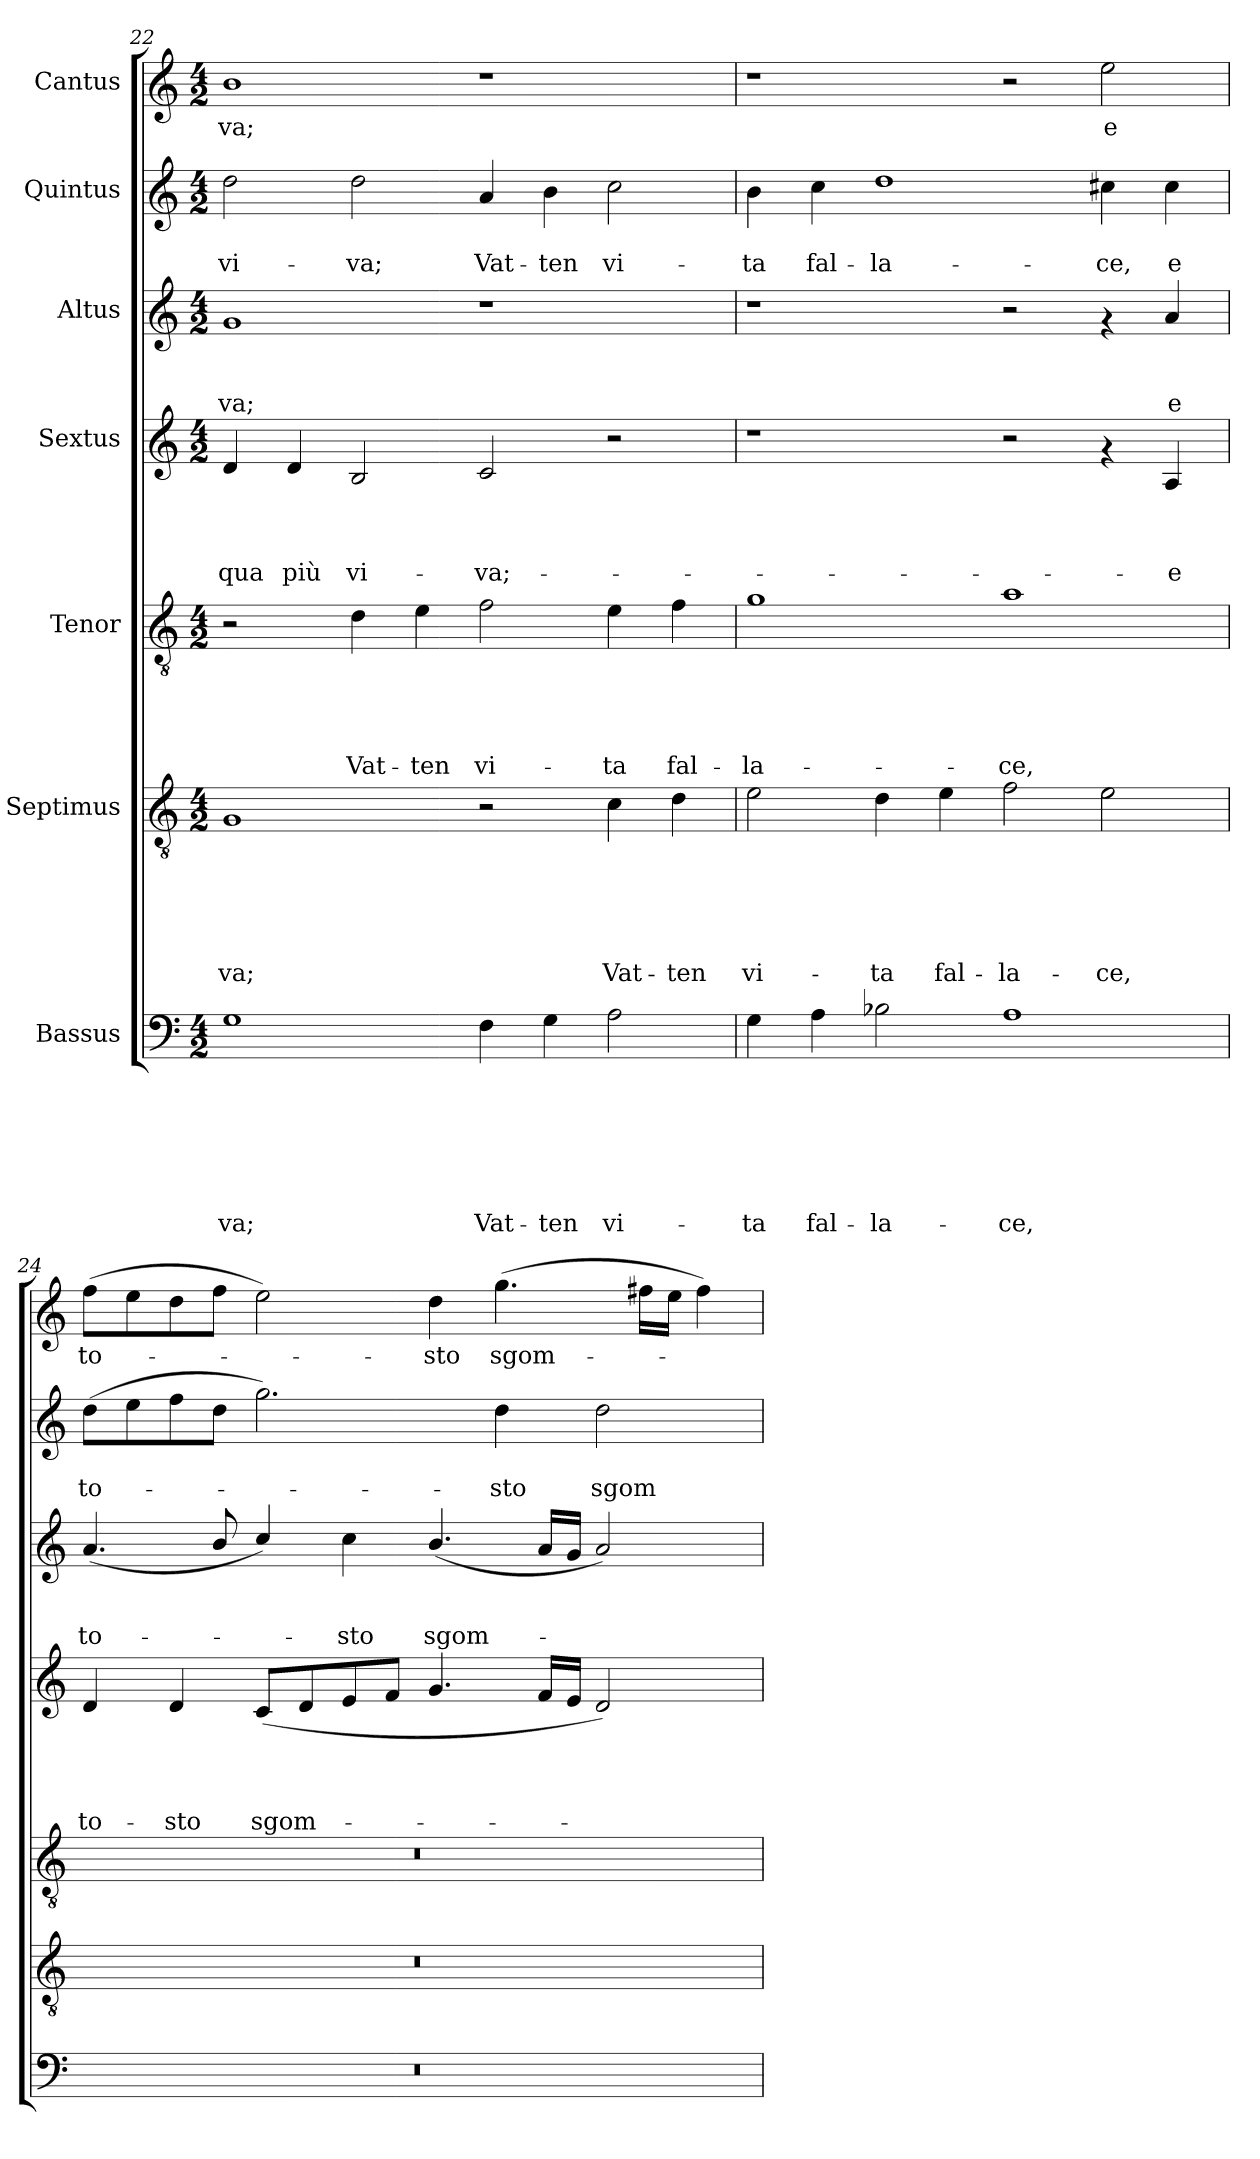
**kern	**text	**text	**text	**text	**text	**text	**text	**kern	**text	**text	**text	**text	**text	**text	**kern	**text	**text	**text	**text	**text	**kern	**text	**text	**text	**text	**kern	**text	**text	**text	**kern	**text	**text	**kern	**text
*part7	*part7	*part7	*part7	*part7	*part7	*part7	*part7	*part6	*part6	*part6	*part6	*part6	*part6	*part6	*part5	*part5	*part5	*part5	*part5	*part5	*part4	*part4	*part4	*part4	*part4	*part3	*part3	*part3	*part3	*part2	*part2	*part2	*part1	*part1
*staff7	*staff7	*staff7	*staff7	*staff7	*staff7	*staff7	*staff7	*staff6	*staff6	*staff6	*staff6	*staff6	*staff6	*staff6	*staff5	*staff5	*staff5	*staff5	*staff5	*staff5	*staff4	*staff4	*staff4	*staff4	*staff4	*staff3	*staff3	*staff3	*staff3	*staff2	*staff2	*staff2	*staff1	*staff1
*I"Bassus	*	*	*	*	*	*	*	*I"Septimus	*	*	*	*	*	*	*I"Tenor	*	*	*	*	*	*I"Sextus	*	*	*	*	*I"Altus	*	*	*	*I"Quintus	*	*	*I"Cantus	*
!!LO:PB:g=z
*clefF4	*	*	*	*	*	*	*	*clefGv2	*	*	*	*	*	*	*clefGv2	*	*	*	*	*	*clefG2	*	*	*	*	*clefG2	*	*	*	*clefG2	*	*	*clefG2	*
*k[]	*	*	*	*	*	*	*	*k[]	*	*	*	*	*	*	*k[]	*	*	*	*	*	*k[]	*	*	*	*	*k[]	*	*	*	*k[]	*	*	*k[]	*
*C:	*	*	*	*	*	*	*	*C:	*	*	*	*	*	*	*C:	*	*	*	*	*	*C:	*	*	*	*	*C:	*	*	*	*C:	*	*	*C:	*
*M4/2	*	*	*	*	*	*	*	*M4/2	*	*	*	*	*	*	*M4/2	*	*	*	*	*	*M4/2	*	*	*	*	*M4/2	*	*	*	*M4/2	*	*	*M4/2	*
=22	=22	=22	=22	=22	=22	=22	=22	=22	=22	=22	=22	=22	=22	=22	=22	=22	=22	=22	=22	=22	=22	=22	=22	=22	=22	=22	=22	=22	=22	=22	=22	=22	=22	=22
!	!	!	!	!	!	!	!LO:LY:b	!	!	!	!	!	!	!LO:LY:b	!	!	!	!	!	!	!	!	!	!	!LO:LY:b	!	!	!	!LO:LY:b	!	!	!LO:LY:b	!	!LO:LY:b
1G	.	.	.	.	.	.	-va;	1G	.	.	.	.	.	-va;	2r	.	.	.	.	.	4d/	.	.	.	-qua	1g	.	.	-va;	2dd\	.	vi-	1b	-va;
!	!	!	!	!	!	!	!	!	!	!	!	!	!	!	!	!	!	!	!	!	!	!	!	!	!LO:LY:b	!	!	!	!	!	!	!	!	!
.	.	.	.	.	.	.	.	.	.	.	.	.	.	.	.	.	.	.	.	.	4d/	.	.	.	più	.	.	.	.	.	.	.	.	.
!	!	!	!	!	!	!	!	!	!	!	!	!	!	!	!	!	!	!	!	!LO:LY:b	!	!	!	!	!LO:LY:b	!	!	!	!	!	!	!LO:LY:b	!	!
.	.	.	.	.	.	.	.	.	.	.	.	.	.	.	4d\	.	.	.	.	Vat-	2B/	.	.	.	vi-	.	.	.	.	2dd\	.	-va;	.	.
!	!	!	!	!	!	!	!	!	!	!	!	!	!	!	!	!	!	!	!	!LO:LY:b	!	!	!	!	!	!	!	!	!	!	!	!	!	!
.	.	.	.	.	.	.	.	.	.	.	.	.	.	.	4e\	.	.	.	.	-ten	.	.	.	.	.	.	.	.	.	.	.	.	.	.
!	!	!	!	!	!	!	!LO:LY:b	!	!	!	!	!	!	!	!	!	!	!	!	!LO:LY:b	!	!	!	!	!LO:LY:b	!	!	!	!	!	!	!LO:LY:b	!	!
4F\	.	.	.	.	.	.	Vat-	2r	.	.	.	.	.	.	2f\	.	.	.	.	vi-	2c/	.	.	.	-va;-	1r	.	.	.	4a/	.	Vat-	1r	.
!	!	!	!	!	!	!	!LO:LY:b	!	!	!	!	!	!	!	!	!	!	!	!	!	!	!	!	!	!	!	!	!	!	!	!	!LO:LY:b	!	!
4G\	.	.	.	.	.	.	-ten	.	.	.	.	.	.	.	.	.	.	.	.	.	.	.	.	.	.	.	.	.	.	4b\	.	-ten	.	.
!	!	!	!	!	!	!	!LO:LY:b	!	!	!	!	!	!	!LO:LY:b	!	!	!	!	!	!LO:LY:b	!	!	!	!	!	!	!	!	!	!	!	!LO:LY:b	!	!
2A\	.	.	.	.	.	.	vi-	4c\	.	.	.	.	.	Vat-	4e\	.	.	.	.	-ta	2r	.	.	.	.	.	.	.	.	2cc\	.	vi-	.	.
!	!	!	!	!	!	!	!	!	!	!	!	!	!	!LO:LY:b	!	!	!	!	!	!LO:LY:b	!	!	!	!	!	!	!	!	!	!	!	!	!	!
.	.	.	.	.	.	.	.	4d\	.	.	.	.	.	-ten	4f\	.	.	.	.	fal-	.	.	.	.	.	.	.	.	.	.	.	.	.	.
=23	=23	=23	=23	=23	=23	=23	=23	=23	=23	=23	=23	=23	=23	=23	=23	=23	=23	=23	=23	=23	=23	=23	=23	=23	=23	=23	=23	=23	=23	=23	=23	=23	=23	=23
!	!	!	!	!	!	!	!LO:LY:b	!	!	!	!	!	!	!LO:LY:b	!	!	!	!	!	!LO:LY:b	!	!	!	!	!	!	!	!	!	!	!	!LO:LY:b	!	!
4G\	.	.	.	.	.	.	-ta	2e\	.	.	.	.	.	vi-	1g	.	.	.	.	-la-	1r	.	.	.	.	1r	.	.	.	4b\	.	-ta	1r	.
!	!	!	!	!	!	!	!LO:LY:b	!	!	!	!	!	!	!	!	!	!	!	!	!	!	!	!	!	!	!	!	!	!	!	!	!LO:LY:b	!	!
4A\	.	.	.	.	.	.	fal-	.	.	.	.	.	.	.	.	.	.	.	.	.	.	.	.	.	.	.	.	.	.	4cc\	.	fal-	.	.
!	!	!	!	!	!	!	!LO:LY:b	!	!	!	!	!	!	!LO:LY:b	!	!	!	!	!	!	!	!	!	!	!	!	!	!	!	!	!	!LO:LY:b	!	!
2B-X\	.	.	.	.	.	.	-la-	4d\	.	.	.	.	.	-ta	.	.	.	.	.	.	.	.	.	.	.	.	.	.	.	1dd	.	-la-	.	.
!	!	!	!	!	!	!	!	!	!	!	!	!	!	!LO:LY:b	!	!	!	!	!	!	!	!	!	!	!	!	!	!	!	!	!	!	!	!
.	.	.	.	.	.	.	.	4e\	.	.	.	.	.	fal-	.	.	.	.	.	.	.	.	.	.	.	.	.	.	.	.	.	.	.	.
!	!	!	!	!	!	!	!LO:LY:b	!	!	!	!	!	!	!LO:LY:b	!	!	!	!	!	!LO:LY:b	!	!	!	!	!	!	!	!	!	!	!	!	!	!
1A	.	.	.	.	.	.	-ce,	2f\	.	.	.	.	.	-la-	1a	.	.	.	.	-ce,	2r	.	.	.	.	2r	.	.	.	.	.	.	2r	.
!	!	!	!	!	!	!	!	!	!	!	!	!	!	!LO:LY:b	!	!	!	!	!	!	!	!	!	!	!	!	!	!	!	!	!	!LO:LY:b	!	!LO:LY:b
.	.	.	.	.	.	.	.	2e\	.	.	.	.	.	-ce,	.	.	.	.	.	.	4rf	.	.	.	.	4rf	.	.	.	4cc#X\	.	-ce,	2ee\	e
!	!	!	!	!	!	!	!	!	!	!	!	!	!	!	!	!	!	!	!	!	!	!	!	!	!LO:LY:b	!	!	!	!LO:LY:b	!	!	!LO:LY:b	!	!
.	.	.	.	.	.	.	.	.	.	.	.	.	.	.	.	.	.	.	.	.	4A/	.	.	.	-e	4a/	.	.	e	4cc#\	.	e	.	.
=24	=24	=24	=24	=24	=24	=24	=24	=24	=24	=24	=24	=24	=24	=24	=24	=24	=24	=24	=24	=24	=24	=24	=24	=24	=24	=24	=24	=24	=24	=24	=24	=24	=24	=24
!	!	!	!	!	!	!	!	!	!	!	!	!	!	!	!	!	!	!	!	!	!	!	!	!	!LO:LY:b	!	!	!	!LO:LY:b	!	!	!LO:LY:b	!	!LO:LY:b
0r	.	.	.	.	.	.	.	0r	.	.	.	.	.	.	0r	.	.	.	.	.	4d/	.	.	.	to-	(<4.a/	.	.	to-	(>8dd\L	.	to-	(>8ff\L	to-
.	.	.	.	.	.	.	.	.	.	.	.	.	.	.	.	.	.	.	.	.	.	.	.	.	.	.	.	.	.	8ee\	.	.	8ee\	.
!	!	!	!	!	!	!	!	!	!	!	!	!	!	!	!	!	!	!	!	!	!	!	!	!	!LO:LY:b	!	!	!	!	!	!	!	!	!
.	.	.	.	.	.	.	.	.	.	.	.	.	.	.	.	.	.	.	.	.	4d/	.	.	.	-sto	.	.	.	.	8ff\	.	.	8dd\	.
.	.	.	.	.	.	.	.	.	.	.	.	.	.	.	.	.	.	.	.	.	.	.	.	.	.	8b/	.	.	.	8dd\J	.	.	8ff\J	.
!	!	!	!	!	!	!	!	!	!	!	!	!	!	!	!	!	!	!	!	!	!	!	!	!	!LO:LY:b	!	!	!	!	!	!	!	!	!
.	.	.	.	.	.	.	.	.	.	.	.	.	.	.	.	.	.	.	.	.	(<8c/L	.	.	.	sgom-	4cc/)	.	.	.	2.gg\)	.	.	2ee\)	.
.	.	.	.	.	.	.	.	.	.	.	.	.	.	.	.	.	.	.	.	.	8d/	.	.	.	.	.	.	.	.	.	.	.	.	.
!	!	!	!	!	!	!	!	!	!	!	!	!	!	!	!	!	!	!	!	!	!	!	!	!	!	!	!	!	!LO:LY:b	!	!	!	!	!
.	.	.	.	.	.	.	.	.	.	.	.	.	.	.	.	.	.	.	.	.	8e/	.	.	.	.	4cc\	.	.	-sto	.	.	.	.	.
.	.	.	.	.	.	.	.	.	.	.	.	.	.	.	.	.	.	.	.	.	8f/J	.	.	.	.	.	.	.	.	.	.	.	.	.
!	!	!	!	!	!	!	!	!	!	!	!	!	!	!	!	!	!	!	!	!	!	!	!	!	!	!	!	!	!LO:LY:b	!	!	!	!	!LO:LY:b
.	.	.	.	.	.	.	.	.	.	.	.	.	.	.	.	.	.	.	.	.	4.g/	.	.	.	.	(<4.b/	.	.	sgom-	.	.	.	4dd\	-sto
!	!	!	!	!	!	!	!	!	!	!	!	!	!	!	!	!	!	!	!	!	!	!	!	!	!	!	!	!	!	!	!	!LO:LY:b	!	!LO:LY:b
.	.	.	.	.	.	.	.	.	.	.	.	.	.	.	.	.	.	.	.	.	.	.	.	.	.	.	.	.	.	4dd\	.	-sto	(>4.gg\	sgom-
.	.	.	.	.	.	.	.	.	.	.	.	.	.	.	.	.	.	.	.	.	16f/LL	.	.	.	.	16a/LL	.	.	.	.	.	.	.	.
.	.	.	.	.	.	.	.	.	.	.	.	.	.	.	.	.	.	.	.	.	16e/JJ	.	.	.	.	16g/JJ	.	.	.	.	.	.	.	.
!	!	!	!	!	!	!	!	!	!	!	!	!	!	!	!	!	!	!	!	!	!	!	!	!	!	!	!	!	!	!	!	!LO:LY:b	!	!
.	.	.	.	.	.	.	.	.	.	.	.	.	.	.	.	.	.	.	.	.	2d/)	.	.	.	.	2a/)	.	.	.	2dd\	.	sgom-	.	.
.	.	.	.	.	.	.	.	.	.	.	.	.	.	.	.	.	.	.	.	.	.	.	.	.	.	.	.	.	.	.	.	.	16ff#X\LL	.
.	.	.	.	.	.	.	.	.	.	.	.	.	.	.	.	.	.	.	.	.	.	.	.	.	.	.	.	.	.	.	.	.	16ee\JJ	.
.	.	.	.	.	.	.	.	.	.	.	.	.	.	.	.	.	.	.	.	.	.	.	.	.	.	.	.	.	.	.	.	.	4ff#\)	.
=	=	=	=	=	=	=	=	=	=	=	=	=	=	=	=	=	=	=	=	=	=	=	=	=	=	=	=	=	=	=	=	=	=	=
*-	*-	*-	*-	*-	*-	*-	*-	*-	*-	*-	*-	*-	*-	*-	*-	*-	*-	*-	*-	*-	*-	*-	*-	*-	*-	*-	*-	*-	*-	*-	*-	*-	*-	*-
